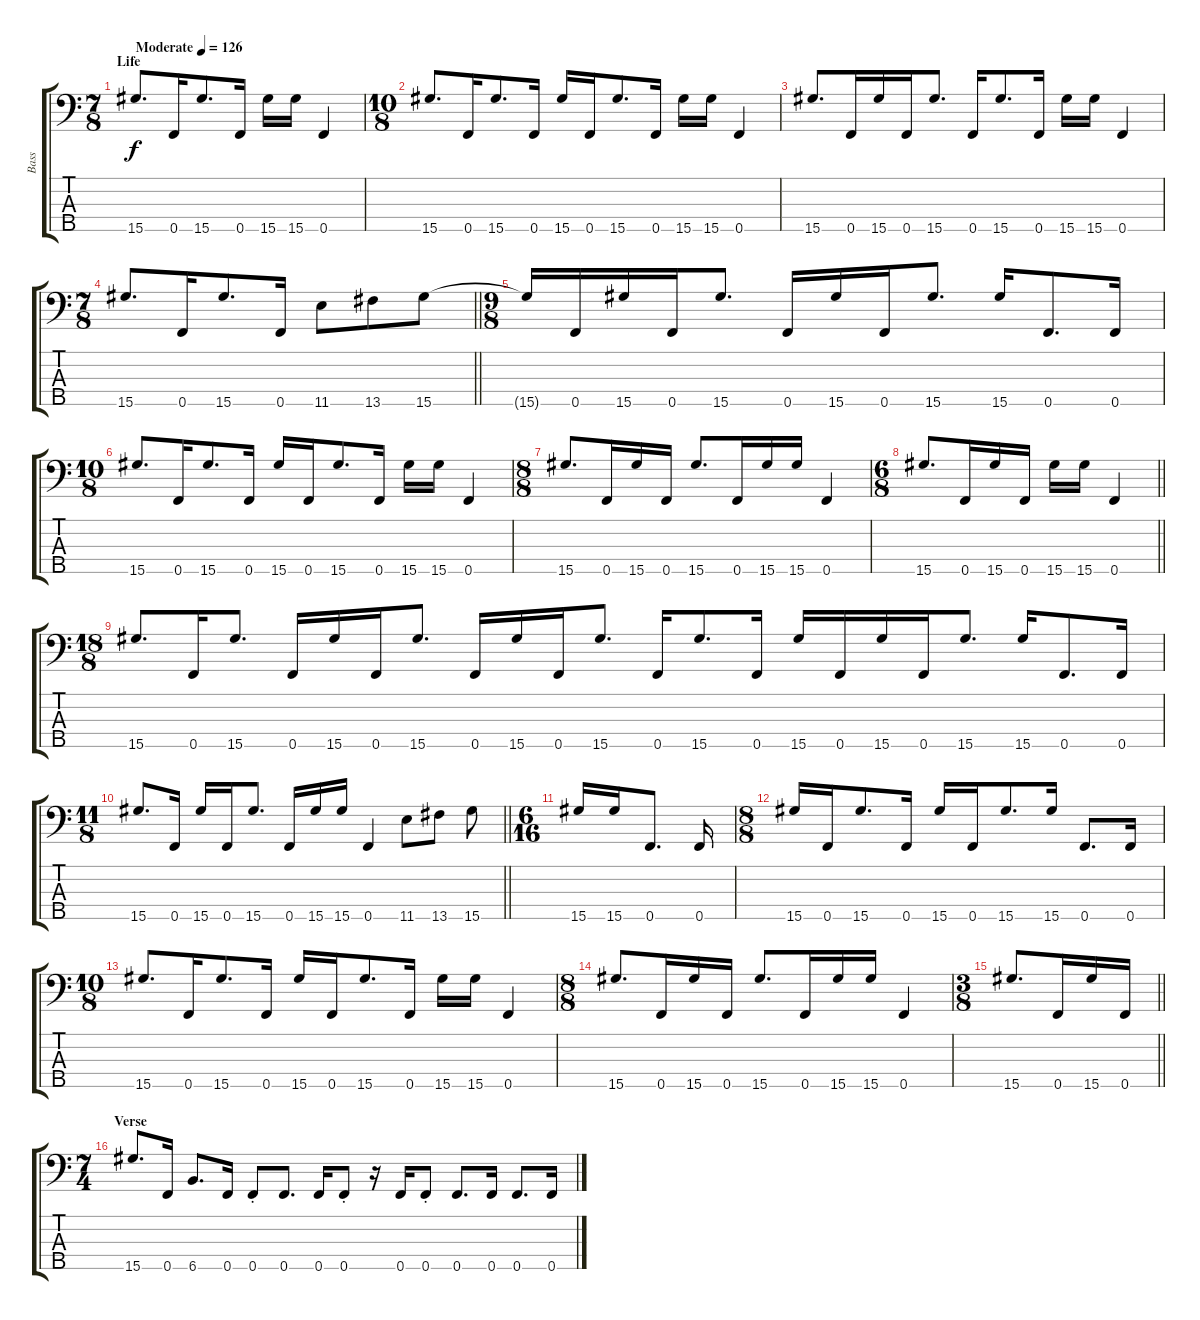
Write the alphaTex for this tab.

\track ("Bass" "Bass") {instrument slapbass2}
\staff {score tabs}
\tuning (Db3 Ab2 Eb2 Bb1 F1) {hide}
\ts (7 8)
\section ("" "Life")
\tempo (126 "Moderate")
\clef f4
\ks c
15.5.8{d dy f instrument slapbass2} 0.5.16 15.5.8{d} 0.5.16 15.5.16 15.5.16 0.5.4 |
\ts (10 8)
15.5.8{d} 0.5.16 15.5.8{d} 0.5.16 15.5.16 0.5.16 15.5.8{d} 0.5.16 15.5.16 15.5.16 0.5.4 |
15.5.8{d} 0.5.16 15.5.16 0.5.16 15.5.8{d} 0.5.16 15.5.8{d} 0.5.16 15.5.16 15.5.16 0.5.4 |
\ts (7 8)
\barLineRight lightlight
15.5.8{d} 0.5.16 15.5.8{d} 0.5.16 11.5.8 13.5.8 15.5.8 |
\ts (9 8)
15.5{t}.16 0.5.16 15.5.16 0.5.16 15.5.8{d} 0.5.16 15.5.16 0.5.16 15.5.8{d} 15.5.16 0.5.8{d} 0.5.16 |
\ts (10 8)
15.5.8{d} 0.5.16 15.5.8{d} 0.5.16 15.5.16 0.5.16 15.5.8{d} 0.5.16 15.5.16 15.5.16 0.5.4 |
\ts (8 8)
15.5.8{d} 0.5.16 15.5.16 0.5.16 15.5.8{d} 0.5.16 15.5.16 15.5.16 0.5.4 |
\ts (6 8)
\barLineRight lightlight
15.5.8{d} 0.5.16 15.5.16 0.5.16 15.5.16 15.5.16 0.5.4 |
\ts (18 8)
15.5.8{d} 0.5.16 15.5.8{d} 0.5.16 15.5.16 0.5.16 15.5.8{d} 0.5.16 15.5.16 0.5.16 15.5.8{d} 0.5.16 15.5.8{d} 0.5.16 15.5.16 0.5.16 15.5.16 0.5.16 15.5.8{d} 15.5.16 0.5.8{d} 0.5.16 |
\ts (11 8)
\barLineRight lightlight
15.5.8{d} 0.5.16 15.5.16 0.5.16 15.5.8{d} 0.5.16 15.5.16 15.5.16 0.5.4 11.5.8 13.5.8 15.5.8 |
\ts (6 16)
15.5.16 15.5.16 0.5.8{d} 0.5.16 |
\ts (8 8)
15.5.16 0.5.16 15.5.8{d} 0.5.16 15.5.16 0.5.16 15.5.8{d} 15.5.16 0.5.8{d} 0.5.16 |
\ts (10 8)
15.5.8{d} 0.5.16 15.5.8{d} 0.5.16 15.5.16 0.5.16 15.5.8{d} 0.5.16 15.5.16 15.5.16 0.5.4 |
\ts (8 8)
15.5.8{d} 0.5.16 15.5.16 0.5.16 15.5.8{d} 0.5.16 15.5.16 15.5.16 0.5.4 |
\ts (3 8)
\barLineRight lightlight
15.5.8{d} 0.5.16 15.5.16 0.5.16 |
\ts (7 4)
\section ("" "Verse")
15.5.8{d} 0.5.16 6.5.8{d} 0.5.16 0.5{st}.8 0.5.8{d} 0.5.16 0.5{st}.8 r.16 0.5.16 0.5{st}.8 0.5.8{d} 0.5.16 0.5.8{d} 0.5.16
